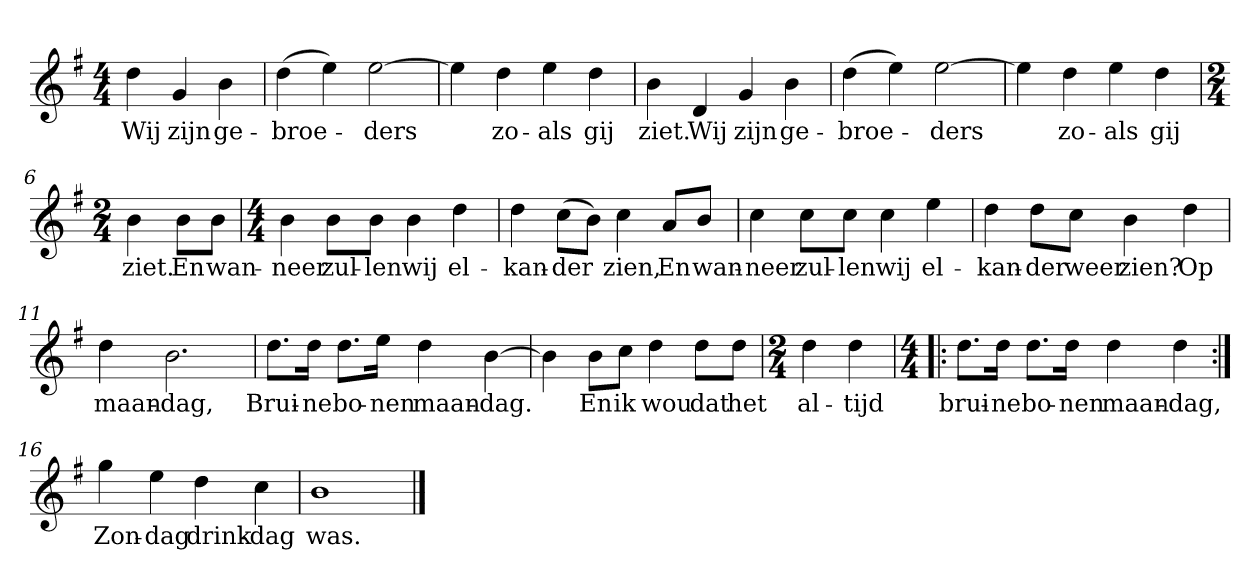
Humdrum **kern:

**kern	**text
*part1	*part1
*staff1	*staff1
*clefG2	*
*k[f#]	*
*G:	*
*M4/4	*
*MM120	*
=	=
4dd	Wij
4g	zijn
4b	ge-
=1	=1
(4dd	-broe-
4ee)	.
[2ee	-ders
=2	=2
4ee]	.
4dd	zo-
4ee	-als
4dd	gij
=3	=3
4b	ziet.
4d	Wij
4g	zijn
4b	ge-
=4	=4
(4dd	-broe-
4ee)	.
[2ee	-ders
=5	=5
4ee]	.
4dd	zo-
4ee	-als
4dd	gij
=6	=6
*M2/4	*
4b	ziet.
8b\L	En
8b\J	wan-
=7	=7
*M4/4	*
4b	-neer
8b\L	zul-
8b\J	-len
4b	wij
4dd	el-
=8	=8
4dd	-kan-
(8cc\L	-der
8b\J)	.
4cc	zien,
8a/L	En
8b/J	wan-
=9	=9
4cc	-neer
8cc\L	zul-
8cc\J	-len
4cc	wij
4ee	el-
=10	=10
4dd	-kan-
8dd\L	-der
8cc\J	weer
4b	zien?
4dd	Op
=11	=11
4dd	maan-
2.b	-dag,
=12	=12
8.dd\L	Brui-
16dd\Jk	-ne
8.dd\L	bo-
16ee\Jk	-nen
4dd	maan-
[4b	-dag.
=13	=13
4b]	.
8b\L	En
8cc\J	ik
4dd	wou
8dd\L	dat
8dd\J	het
=14	=14
*M2/4	*
4dd	al-
4dd	-tijd
=15!|:	=15!|:
*M4/4	*
8.dd\L	brui-
16dd\Jk	-ne
8.dd\L	bo-
16dd\Jk	-nen
4dd	maan-
4dd	-dag,
=16:|!	=16:|!
4gg	Zon-
4ee	-dag
4dd	drink-
4cc	-dag
=17	=17
1b	was.
==	==
*-	*-
